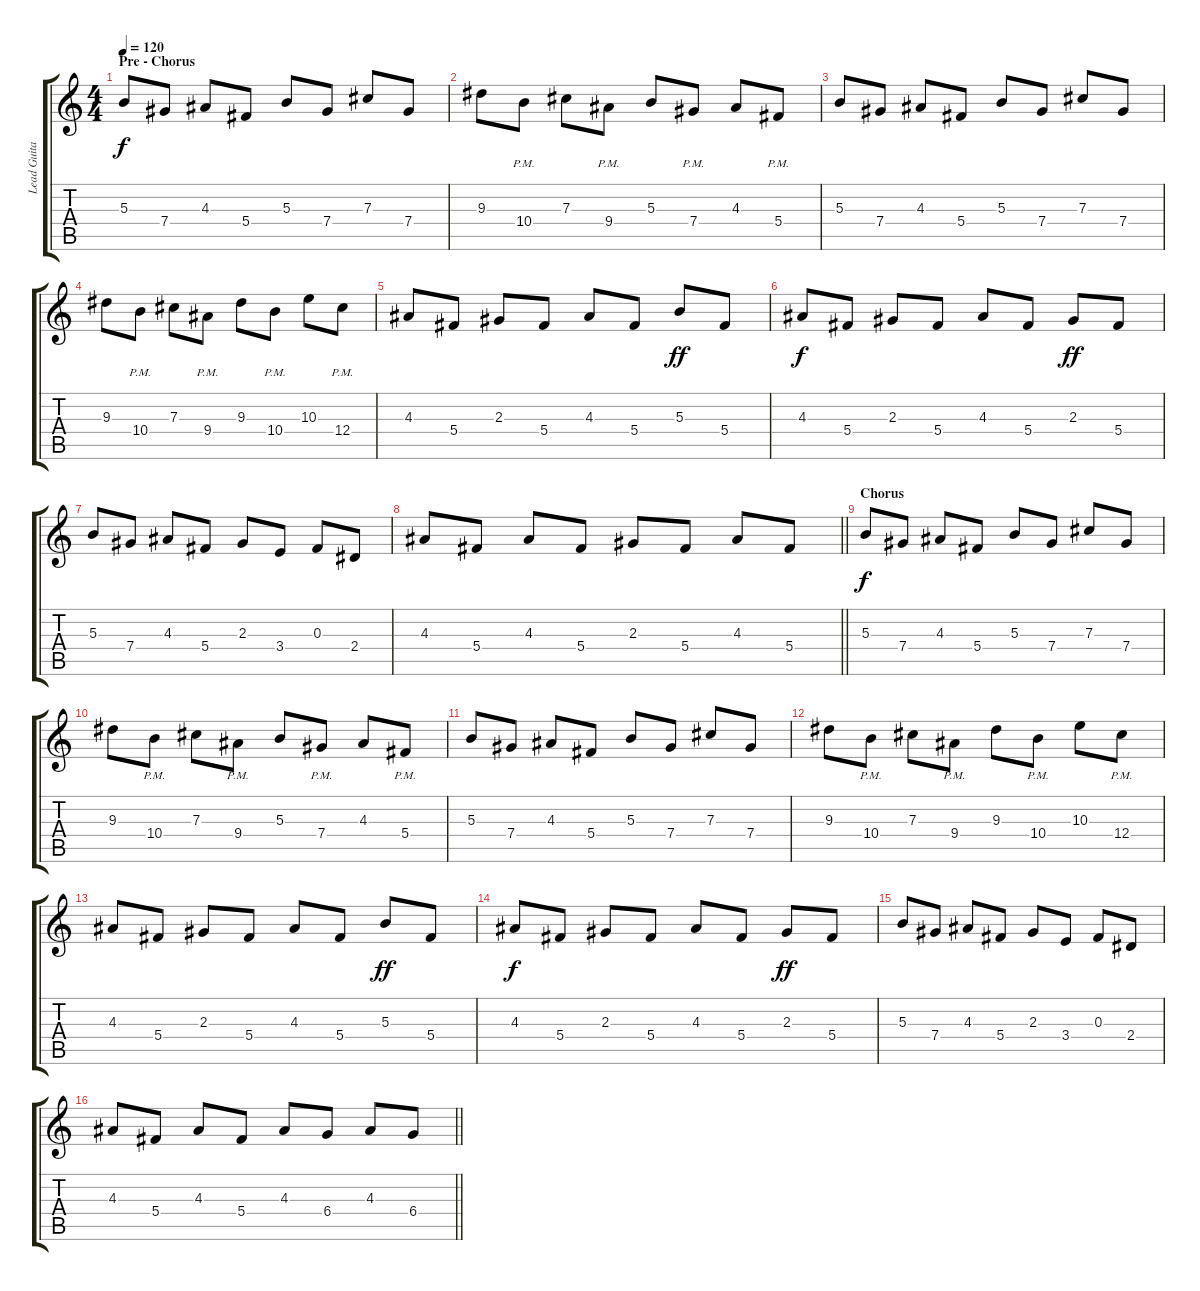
\track ("Lead Guitar - Riku" "Lead Guita") {instrument distortionguitar}
\staff {score tabs}
\tuning (Eb4 Bb3 Gb3 Db3 Ab2 Eb2) {hide}
\ts (4 4)
\section ("" "Pre - Chorus")
\tempo 120
\clef g2
\ks c
5.3.8{dy f volume 14} 7.4.8 4.3.8 5.4.8 5.3.8 7.4.8 7.3.8 7.4.8 |
9.3.8 10.4{pm}.8 7.3.8 9.4{pm}.8 5.3.8 7.4{pm}.8 4.3.8 5.4{pm}.8 |
5.3.8 7.4.8 4.3.8 5.4.8 5.3.8 7.4.8 7.3.8 7.4.8 |
9.3.8 10.4{pm}.8 7.3.8 9.4{pm}.8 9.3.8 10.4{pm}.8 10.3.8 12.4{pm}.8 |
4.3.8 5.4.8 2.3.8 5.4.8 4.3.8 5.4.8 5.3.8{dy ff} 5.4.8 |
4.3.8{dy f} 5.4.8 2.3.8 5.4.8 4.3.8 5.4.8 2.3.8{dy ff} 5.4.8 |
5.3.8 7.4.8 4.3.8 5.4.8 2.3.8 3.4.8 0.3.8 2.4.8 |
\barLineRight lightlight
4.3.8 5.4.8 4.3.8 5.4.8 2.3.8 5.4.8 4.3.8 5.4.8 |
\section ("" "Chorus")
5.3.8{dy f} 7.4.8 4.3.8 5.4.8 5.3.8 7.4.8 7.3.8 7.4.8 |
9.3.8 10.4{pm}.8 7.3.8 9.4{pm}.8 5.3.8 7.4{pm}.8 4.3.8 5.4{pm}.8 |
5.3.8 7.4.8 4.3.8 5.4.8 5.3.8 7.4.8 7.3.8 7.4.8 |
9.3.8 10.4{pm}.8 7.3.8 9.4{pm}.8 9.3.8 10.4{pm}.8 10.3.8 12.4{pm}.8 |
4.3.8 5.4.8 2.3.8 5.4.8 4.3.8 5.4.8 5.3.8{dy ff} 5.4.8 |
4.3.8{dy f} 5.4.8 2.3.8 5.4.8 4.3.8 5.4.8 2.3.8{dy ff} 5.4.8 |
5.3.8 7.4.8 4.3.8 5.4.8 2.3.8 3.4.8 0.3.8 2.4.8 |
\barLineRight lightlight
4.3.8{volume 13} 5.4.8 4.3.8 5.4.8 4.3.8 6.4.8 4.3.8 6.4.8
